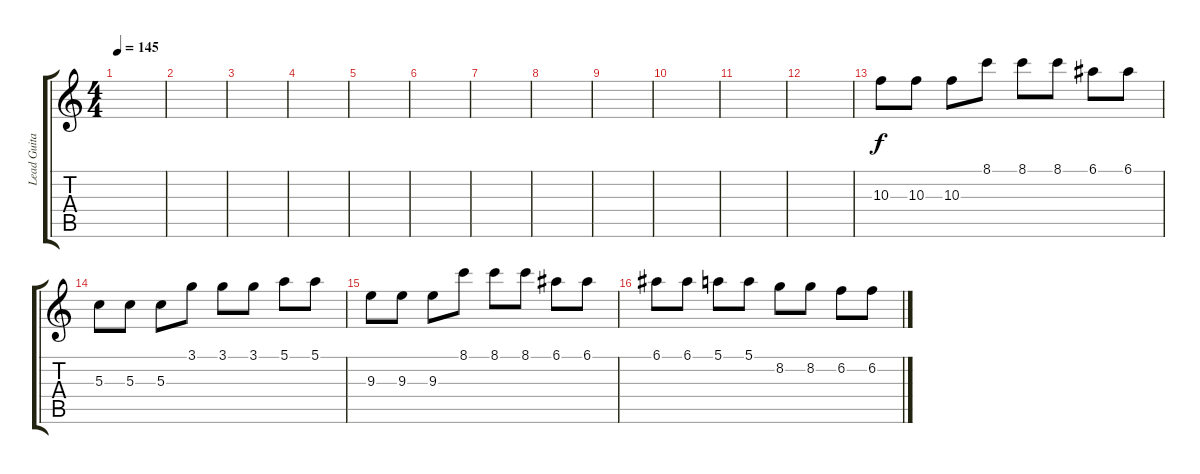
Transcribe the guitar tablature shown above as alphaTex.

\track ("Lead Guitar (Russel)" "Lead Guita") {instrument overdrivenguitar}
\staff {score tabs}
\tuning (E4 B3 G3 D3 A2 E2) {hide}
\ts (4 4)
\tempo 145
\clef g2
\ks c
|
|
|
|
|
|
|
|
|
|
|
|
10.3.8 10.3.8 10.3.8 8.1.8 8.1.8 8.1.8 6.1.8 6.1.8 |
5.3.8 5.3.8 5.3.8 3.1.8 3.1.8 3.1.8 5.1.8 5.1.8 |
9.3.8 9.3.8 9.3.8 8.1.8 8.1.8 8.1.8 6.1.8 6.1.8 |
6.1.8 6.1.8 5.1.8 5.1.8 8.2.8 8.2.8 6.2.8 6.2.8
